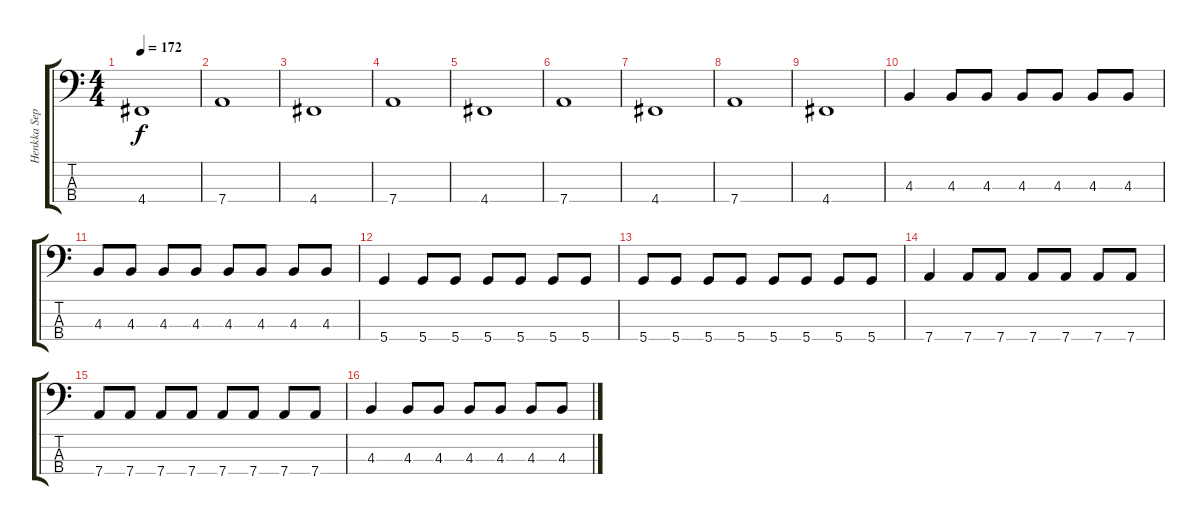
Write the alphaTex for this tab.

\track ("Henkka Seppälä" "Henkka Sep") {instrument electricbasspick}
\staff {score tabs}
\tuning (F2 C2 G1 D1) {hide}
\ts (4 4)
\tempo 172
\clef f4
\ks c
4.4.1{dy f} |
7.4.1 |
4.4.1 |
7.4.1 |
4.4.1 |
7.4.1 |
4.4.1 |
7.4.1 |
4.4.1 |
4.3.4 4.3.8 4.3.8 4.3.8 4.3.8 4.3.8 4.3.8 |
4.3.8 4.3.8 4.3.8 4.3.8 4.3.8 4.3.8 4.3.8 4.3.8 |
5.4.4 5.4.8 5.4.8 5.4.8 5.4.8 5.4.8 5.4.8 |
5.4.8 5.4.8 5.4.8 5.4.8 5.4.8 5.4.8 5.4.8 5.4.8 |
7.4.4 7.4.8 7.4.8 7.4.8 7.4.8 7.4.8 7.4.8 |
7.4.8 7.4.8 7.4.8 7.4.8 7.4.8 7.4.8 7.4.8 7.4.8 |
4.3.4 4.3.8 4.3.8 4.3.8 4.3.8 4.3.8 4.3.8
